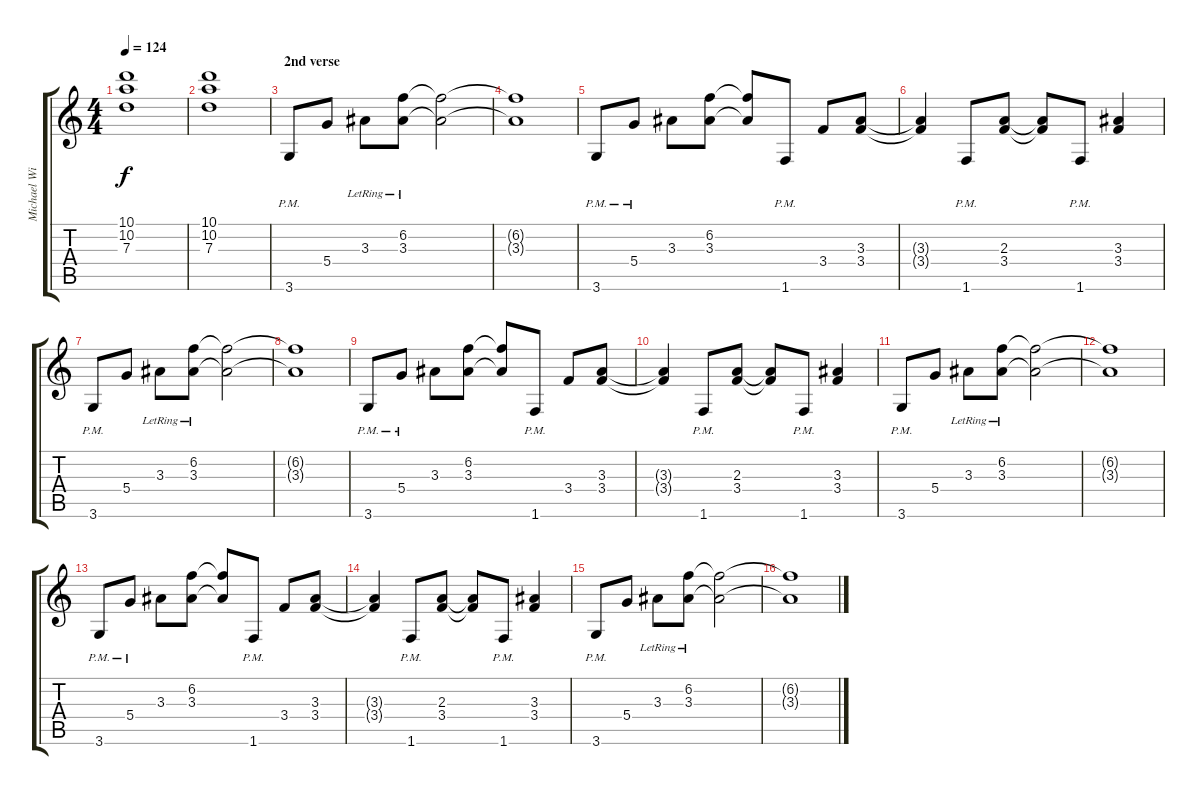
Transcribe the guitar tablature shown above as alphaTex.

\track ("Michael Wilton (Standard Tuning)" "Michael Wi") {instrument distortionguitar}
\staff {score tabs}
\tuning (E4 B3 G3 D3 A2 E2) {hide}
\ts (4 4)
\tempo 124
\clef g2
\ks c
(10.1 10.2 7.3).1{dy f} |
(10.1 10.2 7.3).1 |
\section ("" "2nd verse")
3.6{pm}.8 5.4.8 3.3{lr}.8 (6.2{lr} 3.3{lr}).8 (6.2{t} 3.3{t}).2 |
(6.2{t} 3.3{t}).1 |
3.6{pm}.8 5.4{pm}.8 3.3.8 (6.2 3.3).8 (6.2{t} 3.3{t}).8 1.6{pm}.8 3.4.8 (3.3 3.4).8 |
(3.3{t} 3.4{t}).4 1.6{pm}.8 (2.3 3.4).8 (2.3{t} 3.4{t}).8 1.6{pm}.8 (3.3 3.4).4 |
3.6{pm}.8 5.4.8 3.3{lr}.8 (6.2{lr} 3.3{lr}).8 (6.2{t} 3.3{t}).2 |
(6.2{t} 3.3{t}).1 |
3.6{pm}.8 5.4{pm}.8 3.3.8 (6.2 3.3).8 (6.2{t} 3.3{t}).8 1.6{pm}.8 3.4.8 (3.3 3.4).8 |
(3.3{t} 3.4{t}).4 1.6{pm}.8 (2.3 3.4).8 (2.3{t} 3.4{t}).8 1.6{pm}.8 (3.3 3.4).4 |
3.6{pm}.8 5.4.8 3.3{lr}.8 (6.2{lr} 3.3{lr}).8 (6.2{t} 3.3{t}).2 |
(6.2{t} 3.3{t}).1 |
3.6{pm}.8 5.4{pm}.8 3.3.8 (6.2 3.3).8 (6.2{t} 3.3{t}).8 1.6{pm}.8 3.4.8 (3.3 3.4).8 |
(3.3{t} 3.4{t}).4 1.6{pm}.8 (2.3 3.4).8 (2.3{t} 3.4{t}).8 1.6{pm}.8 (3.3 3.4).4 |
3.6{pm}.8 5.4.8 3.3{lr}.8 (6.2{lr} 3.3{lr}).8 (6.2{t} 3.3{t}).2 |
(6.2{t} 3.3{t}).1
